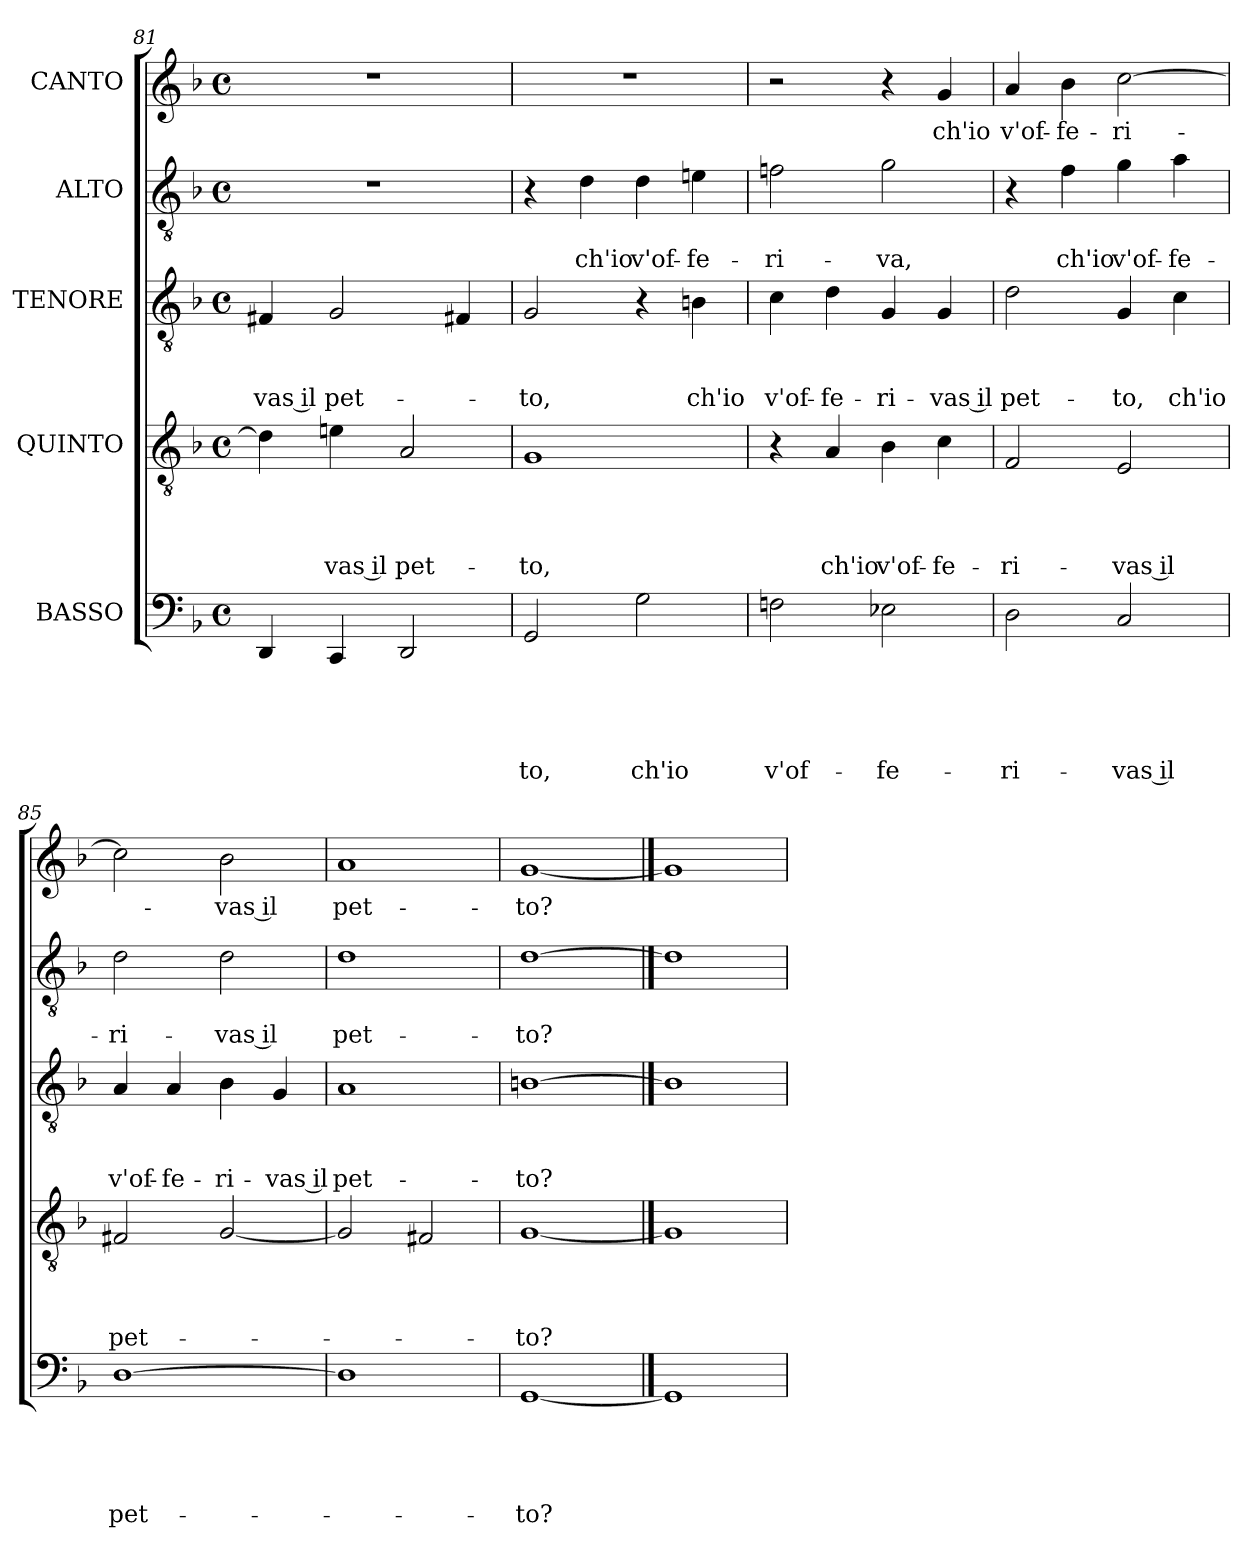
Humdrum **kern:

**kern	**text	**text	**text	**text	**text	**kern	**text	**text	**text	**text	**kern	**text	**text	**text	**kern	**text	**text	**kern	**text
*part5	*part5	*part5	*part5	*part5	*part5	*part4	*part4	*part4	*part4	*part4	*part3	*part3	*part3	*part3	*part2	*part2	*part2	*part1	*part1
*staff5	*staff5	*staff5	*staff5	*staff5	*staff5	*staff4	*staff4	*staff4	*staff4	*staff4	*staff3	*staff3	*staff3	*staff3	*staff2	*staff2	*staff2	*staff1	*staff1
*I"BASSO	*	*	*	*	*	*I"QUINTO	*	*	*	*	*I"TENORE	*	*	*	*I"ALTO	*	*	*I"CANTO	*
!!LO:LB:g=z
*clefF4	*	*	*	*	*	*clefGv2	*	*	*	*	*clefGv2	*	*	*	*clefGv2	*	*	*clefG2	*
*k[b-]	*	*	*	*	*	*k[b-]	*	*	*	*	*k[b-]	*	*	*	*k[b-]	*	*	*k[b-]	*
*F:	*	*	*	*	*	*F:	*	*	*	*	*F:	*	*	*	*F:	*	*	*F:	*
*M4/4	*	*	*	*	*	*M4/4	*	*	*	*	*M4/4	*	*	*	*M4/4	*	*	*M4/4	*
*met(c)	*	*	*	*	*	*met(c)	*	*	*	*	*met(c)	*	*	*	*met(c)	*	*	*met(c)	*
=81	=81	=81	=81	=81	=81	=81	=81	=81	=81	=81	=81	=81	=81	=81	=81	=81	=81	=81	=81
!	!	!	!	!	!	!	!	!	!	!	!	!	!	!LO:LY:b:rj	!	!	!	!	!
4DD/	.	.	.	.	.	4d\]	.	.	.	.	4F#X/	.	.	-vas il	1r	.	.	1r	.
!	!	!	!	!	!	!	!	!	!	!LO:LY:b:rj	!	!	!	!LO:LY:b	!	!	!	!	!
4CC/	.	.	.	.	.	4en\	.	.	.	-vas il	2G/	.	.	pet-	.	.	.	.	.
!	!	!	!	!	!	!	!	!	!	!LO:LY:b	!	!	!	!	!	!	!	!	!
2DD/	.	.	.	.	.	2A/	.	.	.	pet-	.	.	.	.	.	.	.	.	.
.	.	.	.	.	.	.	.	.	.	.	4F#X/	.	.	.	.	.	.	.	.
=82	=82	=82	=82	=82	=82	=82	=82	=82	=82	=82	=82	=82	=82	=82	=82	=82	=82	=82	=82
!	!	!	!	!	!LO:LY:b	!	!	!	!	!LO:LY:b	!	!	!	!LO:LY:b	!	!	!	!	!
2GG/	.	.	.	.	-to,	1G	.	.	.	-to,	2G/	.	.	-to,	4r	.	.	1r	.
!	!	!	!	!	!	!	!	!	!	!	!	!	!	!	!	!	!LO:LY:b	!	!
.	.	.	.	.	.	.	.	.	.	.	.	.	.	.	4d\	.	ch'io	.	.
!	!	!	!	!	!LO:LY:b	!	!	!	!	!	!	!	!	!	!	!	!LO:LY:b	!	!
2G\	.	.	.	.	ch'io	.	.	.	.	.	4r	.	.	.	4d\	.	v'of-	.	.
!	!	!	!	!	!	!	!	!	!	!	!	!	!	!LO:LY:b	!	!	!LO:LY:b:rj	!	!
.	.	.	.	.	.	.	.	.	.	.	4Bn\	.	.	ch'io	4eni\	.	-fe-	.	.
=83	=83	=83	=83	=83	=83	=83	=83	=83	=83	=83	=83	=83	=83	=83	=83	=83	=83	=83	=83
!	!	!	!	!	!LO:LY:b	!	!	!	!	!	!	!	!	!LO:LY:b	!	!	!LO:LY:b	!	!
2Fni\	.	.	.	.	v'of-	4r	.	.	.	.	4c\	.	.	v'of-	2fni\	.	-ri-	2r	.
!	!	!	!	!	!	!	!	!	!	!LO:LY:b	!	!	!	!LO:LY:b:rj	!	!	!	!	!
.	.	.	.	.	.	4A/	.	.	.	ch'io	4d\	.	.	-fe-	.	.	.	.	.
!	!	!	!	!	!LO:LY:b	!	!	!	!	!LO:LY:b	!	!	!	!LO:LY:b	!	!	!LO:LY:b	!	!
2E-X\	.	.	.	.	-fe-	4B-\	.	.	.	v'of-	4G/	.	.	-ri-	2g\	.	-va,	4r	.
!	!	!	!	!	!	!	!	!	!	!LO:LY:b:rj	!	!	!	!LO:LY:b:rj	!	!	!	!	!LO:LY:b
.	.	.	.	.	.	4c\	.	.	.	-fe-	4G/	.	.	-vas il	.	.	.	4g/	ch'io
=84	=84	=84	=84	=84	=84	=84	=84	=84	=84	=84	=84	=84	=84	=84	=84	=84	=84	=84	=84
!	!	!	!	!	!LO:LY:b	!	!	!	!	!LO:LY:b	!	!	!	!LO:LY:b	!	!	!	!	!LO:LY:b
2D\	.	.	.	.	-ri-	2F/	.	.	.	-ri-	2d\	.	.	pet-	4r	.	.	4a/	v'of-
!	!	!	!	!	!	!	!	!	!	!	!	!	!	!	!	!	!LO:LY:b	!	!LO:LY:b:rj
.	.	.	.	.	.	.	.	.	.	.	.	.	.	.	4f\	.	ch'io	4b-\	-fe-
!	!	!	!	!	!LO:LY:b:rj	!	!	!	!	!LO:LY:b:rj	!	!	!	!LO:LY:b	!	!	!LO:LY:b	!	!LO:LY:b
2C/	.	.	.	.	-vas il	2E/	.	.	.	-vas il	4G/	.	.	-to,	4g\	.	v'of-	[>2cc\	-ri-
!	!	!	!	!	!	!	!	!	!	!	!	!	!	!LO:LY:b	!	!	!LO:LY:b	!	!
.	.	.	.	.	.	.	.	.	.	.	4c\	.	.	ch'io	4a\	.	-fe-	.	.
=85	=85	=85	=85	=85	=85	=85	=85	=85	=85	=85	=85	=85	=85	=85	=85	=85	=85	=85	=85
!	!	!	!	!	!LO:LY:b	!	!	!	!	!LO:LY:b	!	!	!	!LO:LY:b	!	!	!LO:LY:b	!	!
[>1D	.	.	.	.	pet-	2F#X/	.	.	.	pet-	4A/	.	.	v'of-	2d\	.	-ri-	2cc\]	.
!	!	!	!	!	!	!	!	!	!	!	!	!	!	!LO:LY:b	!	!	!	!	!
.	.	.	.	.	.	.	.	.	.	.	4A/	.	.	-fe-	.	.	.	.	.
!	!	!	!	!	!	!	!	!	!	!	!	!	!	!LO:LY:b	!	!	!LO:LY:b:rj	!	!LO:LY:b:rj
.	.	.	.	.	.	[<2G/	.	.	.	.	4B-\	.	.	-ri-	2d\	.	-vas il	2b-\	-vas il
!	!	!	!	!	!	!	!	!	!	!	!	!	!	!LO:LY:b:rj	!	!	!	!	!
.	.	.	.	.	.	.	.	.	.	.	4G/	.	.	-vas il	.	.	.	.	.
=86	=86	=86	=86	=86	=86	=86	=86	=86	=86	=86	=86	=86	=86	=86	=86	=86	=86	=86	=86
!	!	!	!	!	!	!	!	!	!	!	!	!	!	!LO:LY:b	!	!	!LO:LY:b	!	!LO:LY:b
1D]	.	.	.	.	.	2G/]	.	.	.	.	1A	.	.	pet-	1d	.	pet-	1a	pet-
.	.	.	.	.	.	2F#X/	.	.	.	.	.	.	.	.	.	.	.	.	.
=87	=87	=87	=87	=87	=87	=87	=87	=87	=87	=87	=87	=87	=87	=87	=87	=87	=87	=87	=87
!	!	!	!	!	!LO:LY:b	!	!	!	!	!LO:LY:b	!	!	!	!LO:LY:b	!	!	!LO:LY:b	!	!LO:LY:b
[1GG	.	.	.	.	-to?	[1G	.	.	.	-to?	[1Bn	.	.	-to?	[1d	.	-to?	[1g	-to?
==88	==88	==88	==88	==88	==88	==88	==88	==88	==88	==88	==88	==88	==88	==88	==88	==88	==88	==88	==88
1GG]	.	.	.	.	.	1G]	.	.	.	.	1B]	.	.	.	1d]	.	.	1g]	.
=	=	=	=	=	=	=	=	=	=	=	=	=	=	=	=	=	=	=	=
*-	*-	*-	*-	*-	*-	*-	*-	*-	*-	*-	*-	*-	*-	*-	*-	*-	*-	*-	*-
